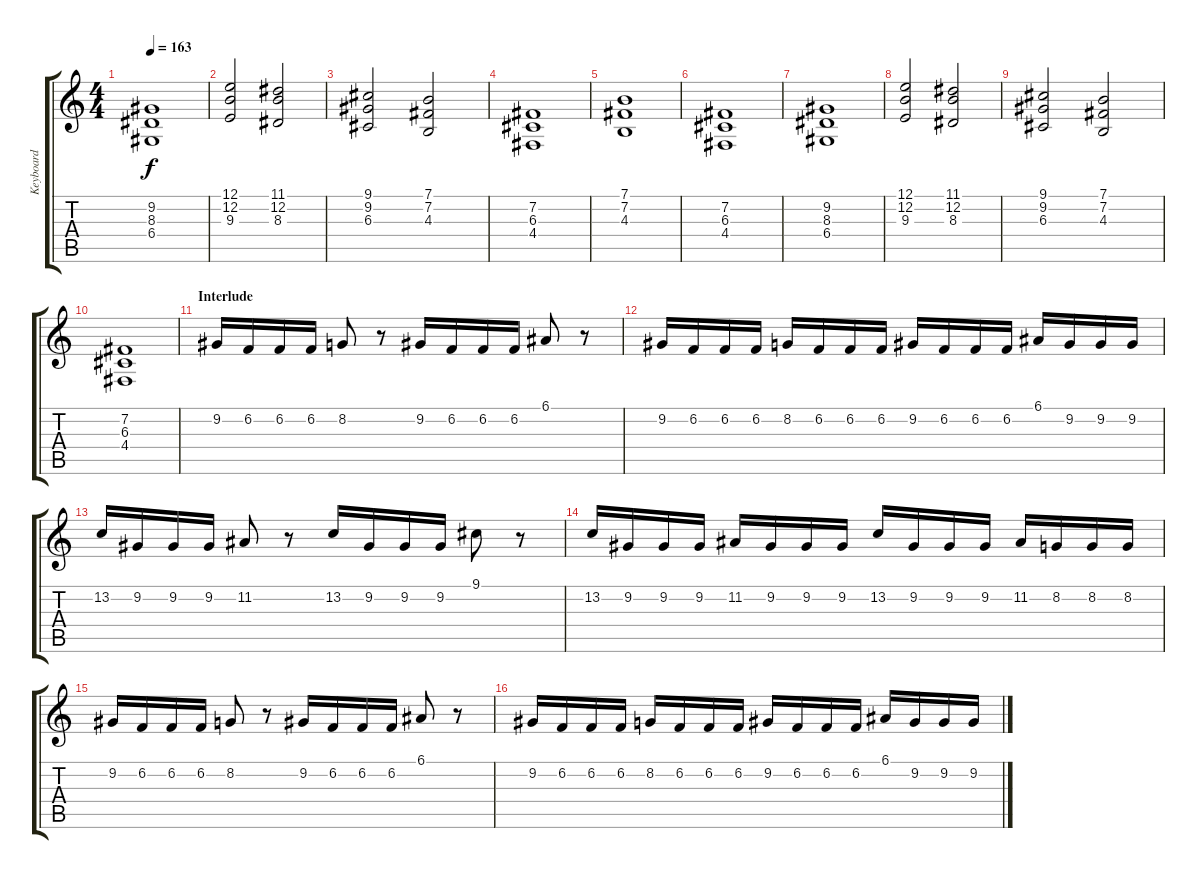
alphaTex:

\track ("Keyboard" "Keyboard") {instrument stringensemble1}
\staff {score tabs}
\tuning (E4 B3 G3 D3 A2 E2) {hide}
\ts (4 4)
\tempo 163
\clef g2
\ks c
(9.2 8.3 6.4).1{dy f} |
(12.1 12.2 9.3).2 (11.1 12.2 8.3).2 |
(9.1 9.2 6.3).2 (7.1 7.2 4.3).2 |
(7.2 6.3 4.4).1 |
(7.1 7.2 4.3).1{instrument stringensemble1} |
(7.2 6.3 4.4).1 |
(9.2 8.3 6.4).1 |
(12.1 12.2 9.3).2 (11.1 12.2 8.3).2 |
(9.1 9.2 6.3).2 (7.1 7.2 4.3).2 |
(7.2 6.3 4.4).1 |
\section ("" "Interlude")
9.2.16{instrument harpsichord} 6.2.16 6.2.16 6.2.16 8.2.8 r.8 9.2.16 6.2.16 6.2.16 6.2.16 6.1.8 r.8 |
9.2.16 6.2.16 6.2.16 6.2.16 8.2.16 6.2.16 6.2.16 6.2.16 9.2.16 6.2.16 6.2.16 6.2.16 6.1.16 9.2.16 9.2.16 9.2.16 |
13.2.16 9.2.16 9.2.16 9.2.16 11.2.8 r.8 13.2.16 9.2.16 9.2.16 9.2.16 9.1.8 r.8 |
13.2.16 9.2.16 9.2.16 9.2.16 11.2.16 9.2.16 9.2.16 9.2.16 13.2.16 9.2.16 9.2.16 9.2.16 11.2.16 8.2.16 8.2.16 8.2.16 |
9.2.16{instrument harpsichord} 6.2.16 6.2.16 6.2.16 8.2.8 r.8 9.2.16 6.2.16 6.2.16 6.2.16 6.1.8 r.8 |
9.2.16 6.2.16 6.2.16 6.2.16 8.2.16 6.2.16 6.2.16 6.2.16 9.2.16 6.2.16 6.2.16 6.2.16 6.1.16 9.2.16 9.2.16 9.2.16
